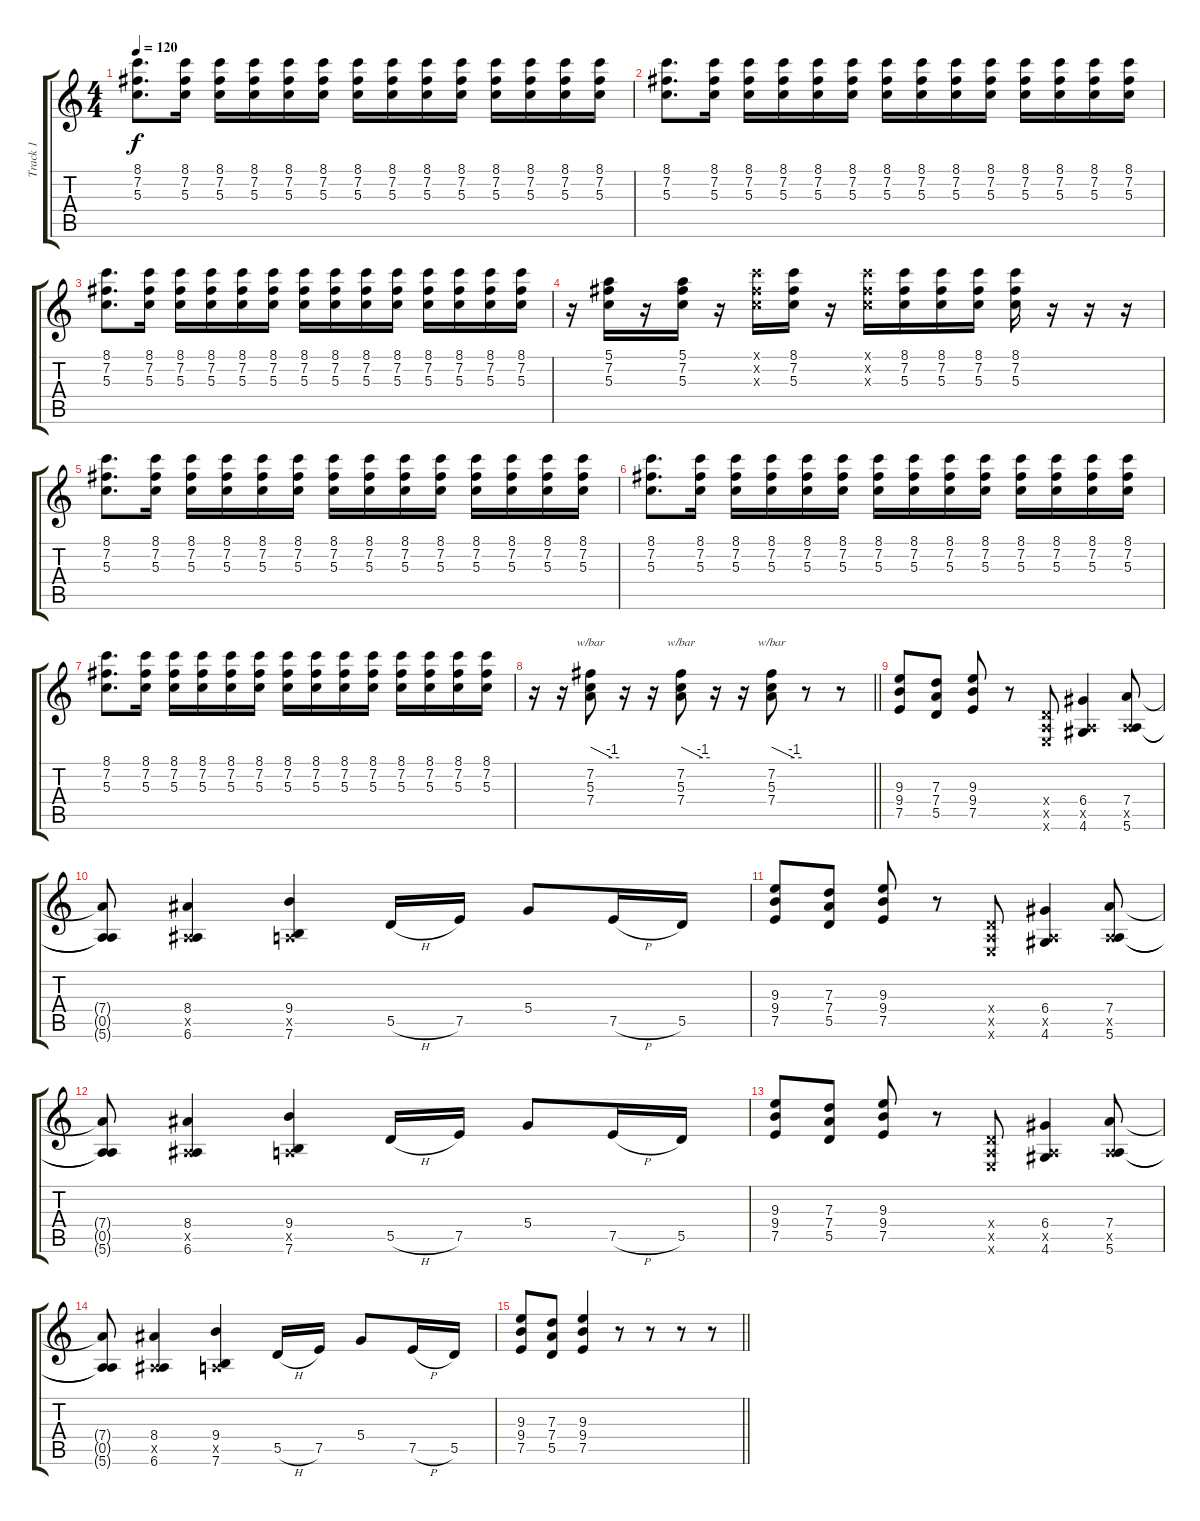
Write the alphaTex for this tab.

\track ("Track 1" "Track 1") {instrument overdrivenguitar}
\staff {score tabs}
\tuning (E4 B3 G3 D3 A2 E2) {hide}
\ts (4 4)
\tempo 120
\clef g2
\ks c
(8.1 7.2 5.3).8{d dy f} (8.1 7.2 5.3).16 (8.1 7.2 5.3).16 (8.1 7.2 5.3).16 (8.1 7.2 5.3).16 (8.1 7.2 5.3).16 (8.1 7.2 5.3).16 (8.1 7.2 5.3).16 (8.1 7.2 5.3).16 (8.1 7.2 5.3).16 (8.1 7.2 5.3).16 (8.1 7.2 5.3).16 (8.1 7.2 5.3).16 (8.1 7.2 5.3).16 |
(8.1 7.2 5.3).8{d} (8.1 7.2 5.3).16 (8.1 7.2 5.3).16 (8.1 7.2 5.3).16 (8.1 7.2 5.3).16 (8.1 7.2 5.3).16 (8.1 7.2 5.3).16 (8.1 7.2 5.3).16 (8.1 7.2 5.3).16 (8.1 7.2 5.3).16 (8.1 7.2 5.3).16 (8.1 7.2 5.3).16 (8.1 7.2 5.3).16 (8.1 7.2 5.3).16 |
(8.1 7.2 5.3).8{d} (8.1 7.2 5.3).16 (8.1 7.2 5.3).16 (8.1 7.2 5.3).16 (8.1 7.2 5.3).16 (8.1 7.2 5.3).16 (8.1 7.2 5.3).16 (8.1 7.2 5.3).16 (8.1 7.2 5.3).16 (8.1 7.2 5.3).16 (8.1 7.2 5.3).16 (8.1 7.2 5.3).16 (8.1 7.2 5.3).16 (8.1 7.2 5.3).16 |
r.16 (5.1 7.2 5.3).16 r.16 (5.1 7.2 5.3).16 r.16 (8.1{x} 7.2{x} 5.3{x}).16 (8.1 7.2 5.3).16 r.16 (8.1{x} 7.2{x} 5.3{x}).16 (8.1 7.2 5.3).16 (8.1 7.2 5.3).16 (8.1 7.2 5.3).16 (8.1 7.2 5.3).16 r.16 r.16 r.16 |
(8.1 7.2 5.3).8{d} (8.1 7.2 5.3).16 (8.1 7.2 5.3).16 (8.1 7.2 5.3).16 (8.1 7.2 5.3).16 (8.1 7.2 5.3).16 (8.1 7.2 5.3).16 (8.1 7.2 5.3).16 (8.1 7.2 5.3).16 (8.1 7.2 5.3).16 (8.1 7.2 5.3).16 (8.1 7.2 5.3).16 (8.1 7.2 5.3).16 (8.1 7.2 5.3).16 |
(8.1 7.2 5.3).8{d} (8.1 7.2 5.3).16 (8.1 7.2 5.3).16 (8.1 7.2 5.3).16 (8.1 7.2 5.3).16 (8.1 7.2 5.3).16 (8.1 7.2 5.3).16 (8.1 7.2 5.3).16 (8.1 7.2 5.3).16 (8.1 7.2 5.3).16 (8.1 7.2 5.3).16 (8.1 7.2 5.3).16 (8.1 7.2 5.3).16 (8.1 7.2 5.3).16 |
(8.1 7.2 5.3).8{d} (8.1 7.2 5.3).16 (8.1 7.2 5.3).16 (8.1 7.2 5.3).16 (8.1 7.2 5.3).16 (8.1 7.2 5.3).16 (8.1 7.2 5.3).16 (8.1 7.2 5.3).16 (8.1 7.2 5.3).16 (8.1 7.2 5.3).16 (8.1 7.2 5.3).16 (8.1 7.2 5.3).16 (8.1 7.2 5.3).16 (8.1 7.2 5.3).16 |
\barLineRight lightlight
r.16 r.16 (7.2 5.3 7.4).8{tbe (custom default 0 0 45 -4 60 -4)} r.16 r.16 (7.2 5.3 7.4).8{tbe (custom default 0 0 45 -4 60 -4)} r.16 r.16 (7.2 5.3 7.4).8{tbe (custom default 0 0 45 -4 60 -4)} r.8 r.8 |
(9.3 9.4 7.5).8 (7.3 7.4 5.5).8 (9.3 9.4 7.5).8 r.8 (0.4{x} 0.5{x} 0.6{x}).8 (6.4 0.5{x} 4.6).4 (7.4 0.5{x} 5.6).8 |
(7.4{t} 0.5{t} 5.6{t}).8 (8.4 0.5{x} 6.6).4 (9.4 0.5{x} 7.6).4 5.5{h}.16 7.5.16 5.4.8 7.5{h}.16 5.5.16 |
(9.3 9.4 7.5).8 (7.3 7.4 5.5).8 (9.3 9.4 7.5).8 r.8 (0.4{x} 0.5{x} 0.6{x}).8 (6.4 0.5{x} 4.6).4 (7.4 0.5{x} 5.6).8 |
(7.4{t} 0.5{t} 5.6{t}).8 (8.4 0.5{x} 6.6).4 (9.4 0.5{x} 7.6).4 5.5{h}.16 7.5.16 5.4.8 7.5{h}.16 5.5.16 |
(9.3 9.4 7.5).8 (7.3 7.4 5.5).8 (9.3 9.4 7.5).8 r.8 (0.4{x} 0.5{x} 0.6{x}).8 (6.4 0.5{x} 4.6).4 (7.4 0.5{x} 5.6).8 |
(7.4{t} 0.5{t} 5.6{t}).8 (8.4 0.5{x} 6.6).4 (9.4 0.5{x} 7.6).4 5.5{h}.16 7.5.16 5.4.8 7.5{h}.16 5.5.16 |
\barLineRight lightlight
(9.3 9.4 7.5).8 (7.3 7.4 5.5).8 (9.3 9.4 7.5).4 r.8 r.8 r.8 r.8
